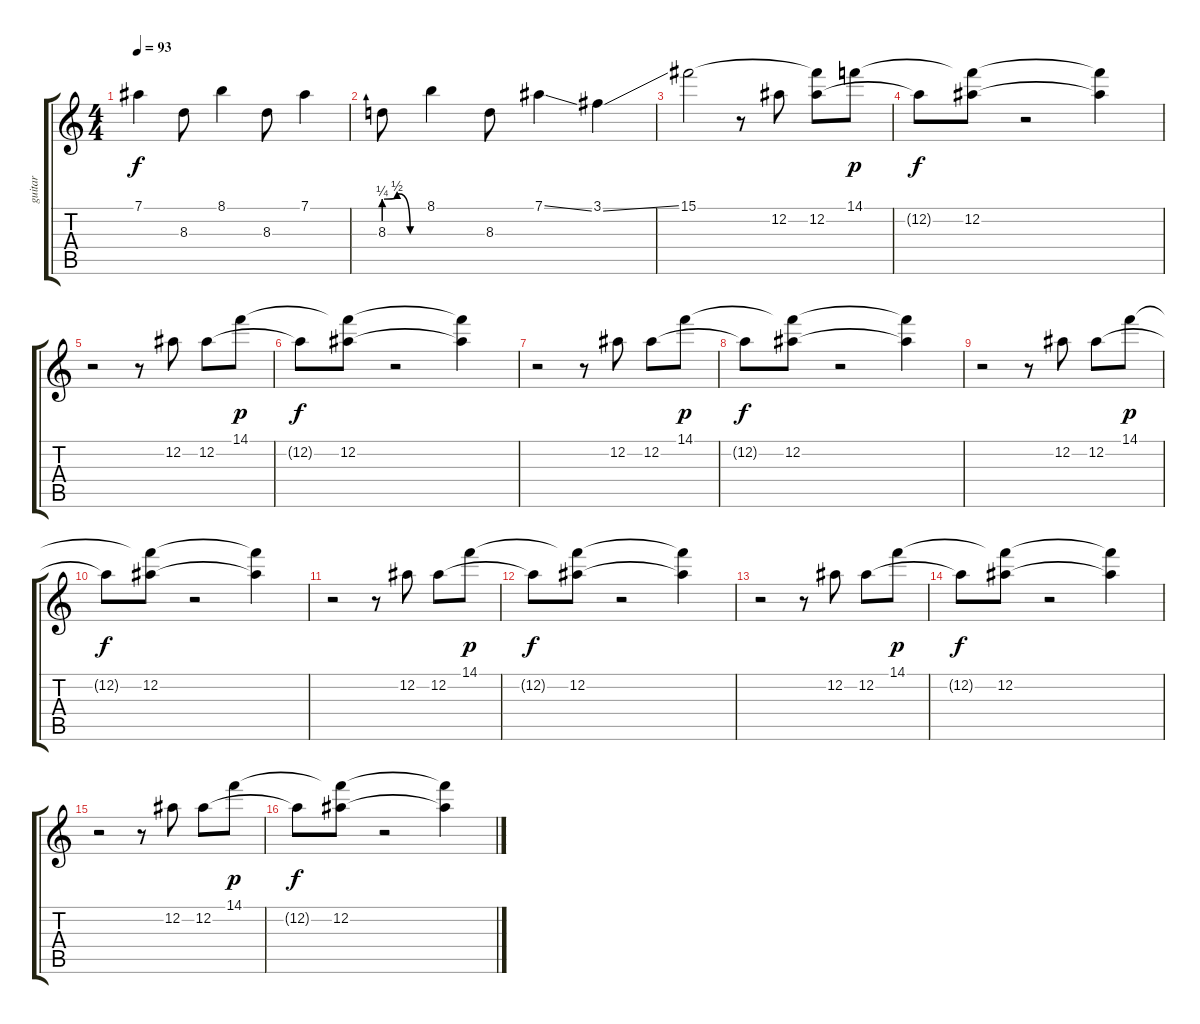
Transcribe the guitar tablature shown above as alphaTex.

\track ("guitar " "guitar ") {instrument overdrivenguitar}
\staff {score tabs}
\tuning (Eb4 Bb3 Gb3 Db3 Ab2 Eb2) {hide}
\ts (4 4)
\tempo 93
\clef g2
\ks c
7.1.4{dy f} 8.3.8 8.1.4 8.3.8 7.1.4 |
8.3{be (custom 0 1 20 2 40 0 60 0)}.8 8.1.4 8.3.8 7.1{ss}.4 3.1{ss}.4 |
15.1.2 r.8 12.2.8 (15.1{t} 12.2).8 14.1.8{dy p} |
12.2{t}.8{dy f} (14.1{t} 12.2).8 r.2 (14.1{t} 12.2{t}).4 |
r.2 r.8 12.2.8 12.2.8 14.1.8{dy p} |
12.2{t}.8{dy f} (14.1{t} 12.2).8 r.2 (14.1{t} 12.2{t}).4 |
r.2 r.8 12.2.8 12.2.8 14.1.8{dy p} |
12.2{t}.8{dy f} (14.1{t} 12.2).8 r.2 (14.1{t} 12.2{t}).4 |
r.2 r.8 12.2.8 12.2.8 14.1.8{dy p} |
12.2{t}.8{dy f} (14.1{t} 12.2).8 r.2 (14.1{t} 12.2{t}).4 |
r.2 r.8 12.2.8 12.2.8 14.1.8{dy p} |
12.2{t}.8{dy f} (14.1{t} 12.2).8 r.2 (14.1{t} 12.2{t}).4 |
r.2 r.8 12.2.8 12.2.8 14.1.8{dy p} |
12.2{t}.8{dy f} (14.1{t} 12.2).8 r.2 (14.1{t} 12.2{t}).4 |
r.2 r.8 12.2.8 12.2.8 14.1.8{dy p} |
12.2{t}.8{dy f} (14.1{t} 12.2).8 r.2 (14.1{t} 12.2{t}).4
